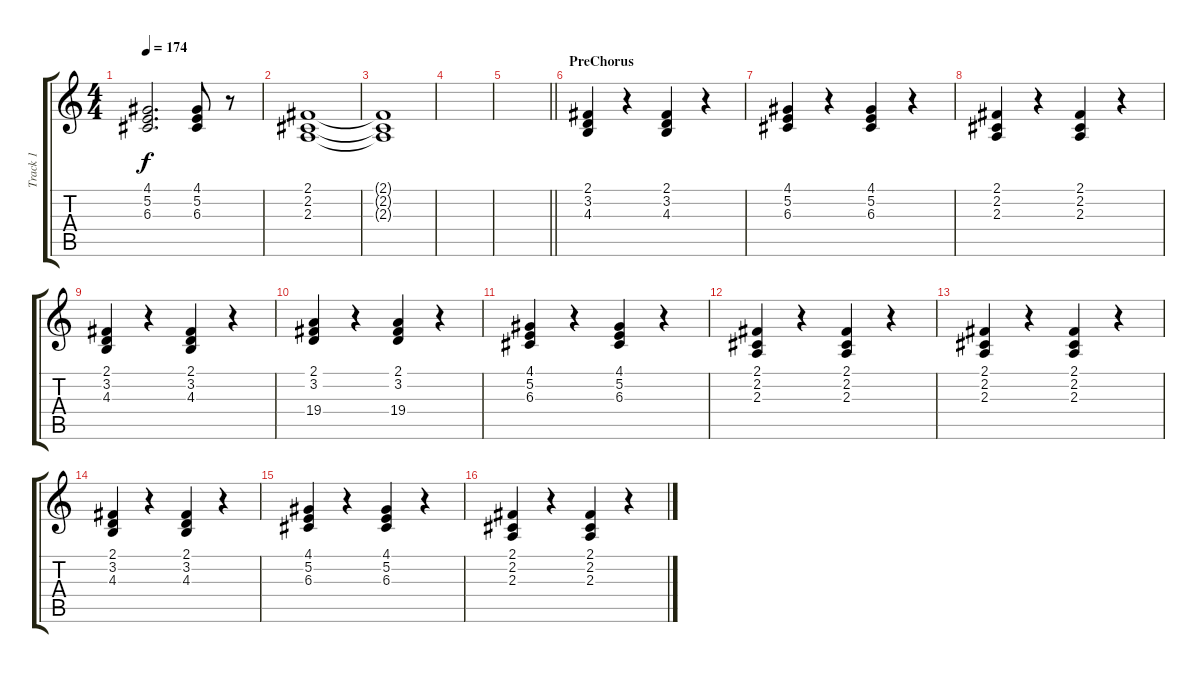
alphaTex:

\track ("Track 1" "Track 1") {instrument acousticgrandpiano}
\staff {score tabs}
\tuning (E4 B3 G3 D3 A2 E2) {hide}
\ts (4 4)
\tempo 174
\clef g2
\ks c
(4.1 5.2 6.3).2{d dy f} (4.1 5.2 6.3).8 r.8 |
(2.1 2.2 2.3).1 |
(2.1{t} 2.2{t} 2.3{t}).1 |
|
\barLineRight lightlight
|
\section ("" "PreChorus")
(2.1 3.2 4.3).4 r.4 (2.1 3.2 4.3).4 r.4 |
(4.1 5.2 6.3).4 r.4 (4.1 5.2 6.3).4 r.4 |
(2.1 2.2 2.3).4 r.4 (2.1 2.2 2.3).4 r.4 |
(2.1 3.2 4.3).4 r.4 (2.1 3.2 4.3).4 r.4 |
(2.1 3.2 19.4).4 r.4 (2.1 3.2 19.4).4 r.4 |
(4.1 5.2 6.3).4 r.4 (4.1 5.2 6.3).4 r.4 |
(2.1 2.2 2.3).4 r.4 (2.1 2.2 2.3).4 r.4 |
(2.1 2.2 2.3).4 r.4 (2.1 2.2 2.3).4 r.4 |
(2.1 3.2 4.3).4 r.4 (2.1 3.2 4.3).4 r.4 |
(4.1 5.2 6.3).4 r.4 (4.1 5.2 6.3).4 r.4 |
(2.1 2.2 2.3).4 r.4 (2.1 2.2 2.3).4 r.4
